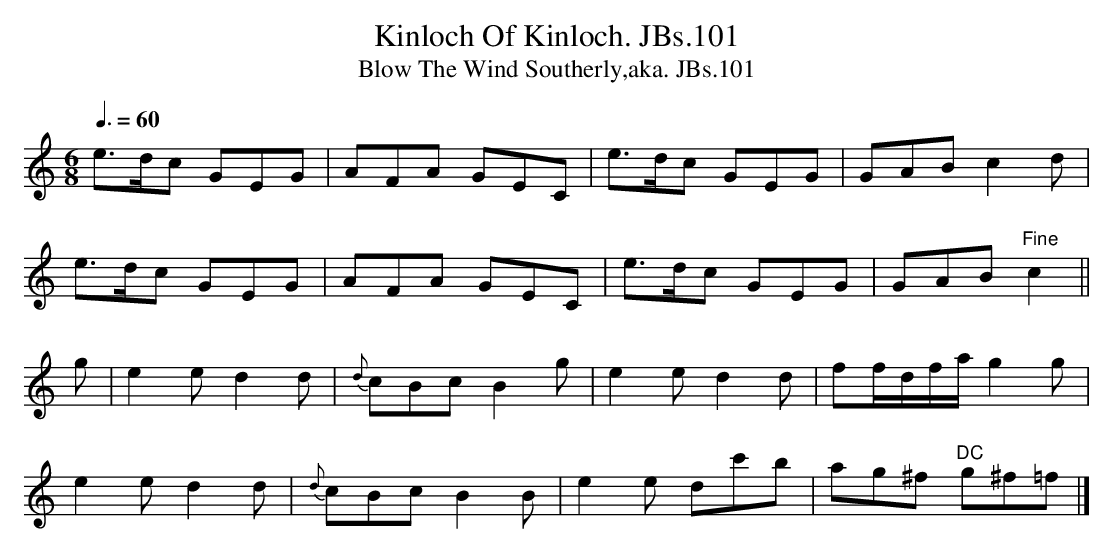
X:1
T:Kinloch Of Kinloch. JBs.101
T:Blow The Wind Southerly,aka. JBs.101
M:6/8
L:1/8
Q:3/8=60
K:C major
e>dc GEG|AFA GEC|e>dc GEG|GAB c2d|!
e>dc GEG|AFA GEC|e>dc GEG|GAB"Fine" c2||!
g|e2e d2d|{d}cBc B2g|e2e d2d|ff/d/f/a/  g2g|!
e2e d2d|{d}cBc B2B|e2e dc'b|ag^f "DC"g^f=f|]
